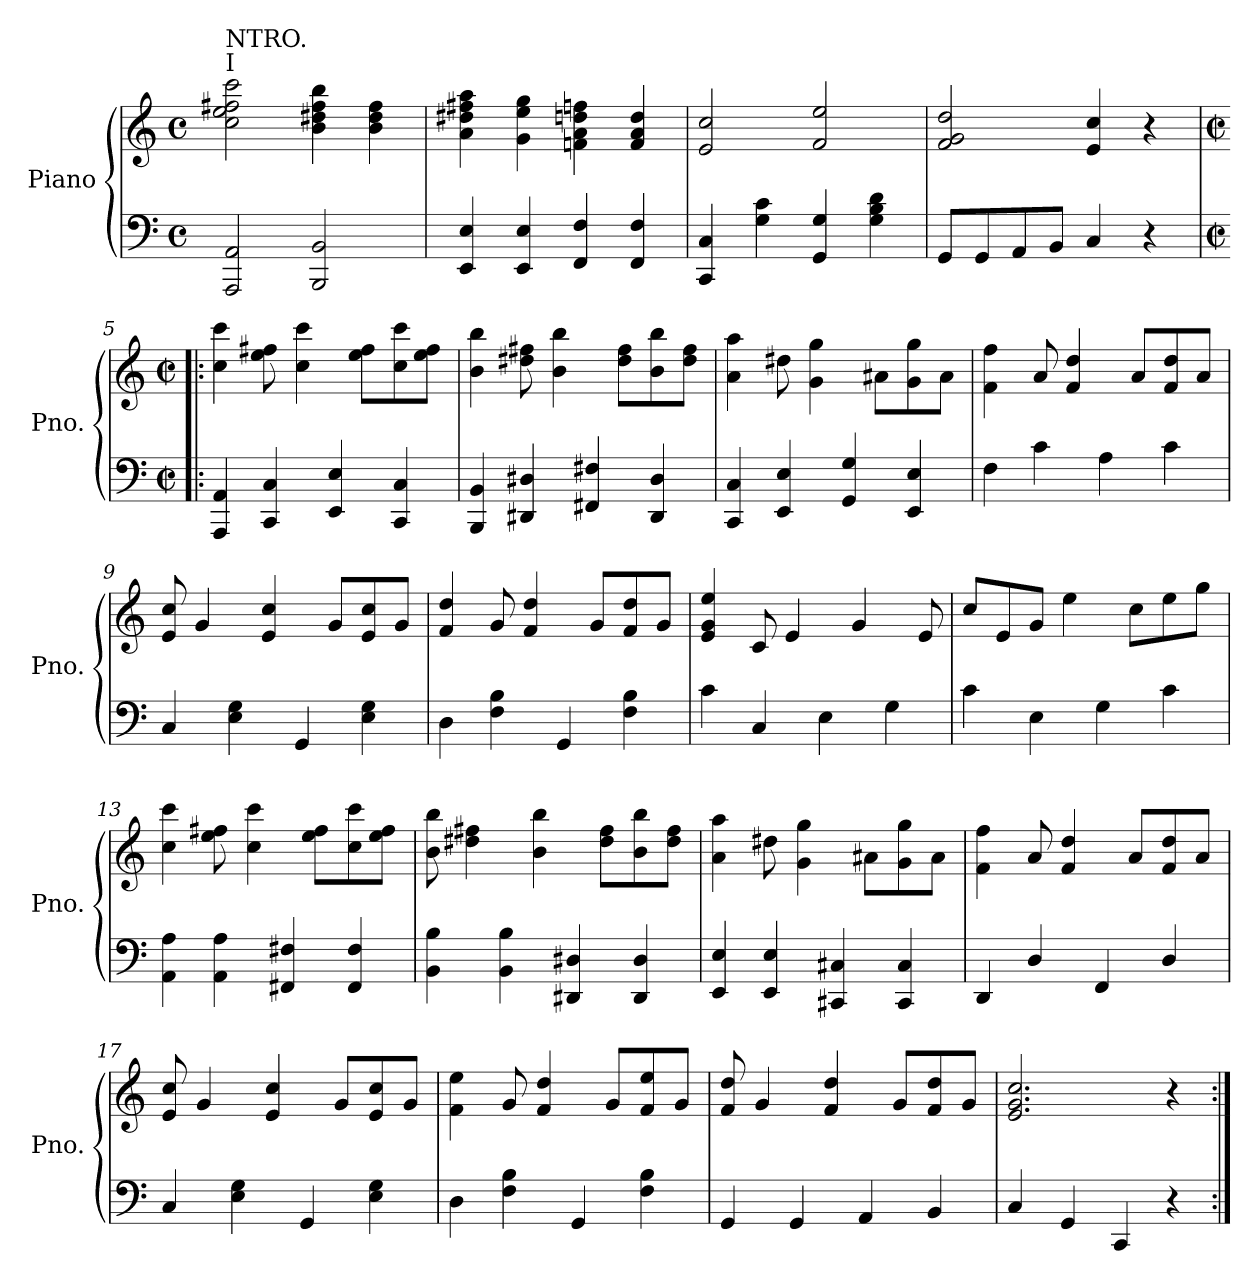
**kern	**kern
*part1	*part1
*staff2	*staff1
*I"Piano	*
*I'Pno.	*
*clefF4	*clefG2
*k[]	*k[]
*M4/4	*M4/4
*met(c)	*met(c)
=1	=1
!	!LO:TX:a:t=I
!	!LO:TX:a:t=NTRO.
2AAA/ 2AA/	2cc\ 2ee\ 2ff#X\ 2ccc\
2BBB/ 2BB/	4b\ 4dd#X\ 4ff#\ 4bb\
.	4b\ 4dd#\ 4ff#\
=2	=2
4EE/ 4E/	4a\ 4dd#X\ 4ff#X\ 4aa\
4EE/ 4E/	4g\ 4ee\ 4gg\
4FF/ 4F/	4fn\ 4a\ 4ddn\ 4ffn\
4FF/ 4F/	4f/ 4a/ 4dd/
=3	=3
4CC/ 4C/	2e/ 2cc/
4G\ 4c\	.
4GG/ 4G/	2f/ 2ee/
4G\ 4B\ 4d\	.
=4	=4
8GG/L	2f/ 2g/ 2dd/
8GG/	.
8AA/	.
8BB/J	.
4C/	4e/ 4cc/
4r	4r
!!LO:LB:g=z
=5!|:	=5!|:
*M2/2	*M2/2
*met(c|)	*met(c|)
4AAA/ 4AA/	4cc\ 4ccc\
4CC/ 4C/	8ee\ 8ff#X\
.	4cc\ 4ccc\
4EE/ 4E/	.
.	8ee\ 8ff#\L
4CC/ 4C/	8cc\ 8ccc\
.	8ee\ 8ff#\J
=6	=6
4BBB/ 4BB/	4b\ 4bb\
4DD#X/ 4D#X/	8dd#X\ 8ff#X\
.	4b\ 4bb\
4FF#X/ 4F#X/	.
.	8dd#\ 8ff#\L
4DD#/ 4D#/	8b\ 8bb\
.	8dd#\ 8ff#\J
=7	=7
4CC/ 4C/	4a\ 4aa\
4EE/ 4E/	8dd#X\
.	4g\ 4gg\
4GG/ 4G/	.
.	8a#X\L
4EE/ 4E/	8g\ 8gg\
.	8a#\J
=8	=8
4F\	4f\ 4ff\
4c\	8a/
.	4f/ 4dd/
4A\	.
.	8a/L
4c\	8f/ 8dd/
.	8a/J
!!LO:LB:g=z
=9	=9
4C/	8e/ 8cc/
.	4g/
4E\ 4G\	.
.	4e/ 4cc/
4GG/	.
.	8g/L
4E\ 4G\	8e/ 8cc/
.	8g/J
=10	=10
4D\	4f/ 4dd/
4F\ 4B\	8g/
.	4f/ 4dd/
4GG/	.
.	8g/L
4F\ 4B\	8f/ 8dd/
.	8g/J
=11	=11
4c\	4e/ 4g/ 4ee/
4C/	8c/
.	4e/
4E\	.
.	4g/
4G\	.
.	8e/
=12	=12
4c\	8cc/L
.	8e/
4E\	8g/J
.	4ee\
4G\	.
.	8cc\L
4c\	8ee\
.	8gg\J
!!LO:LB:g=z
=13	=13
4AA\ 4A\	4cc\ 4ccc\
4AA\ 4A\	8ee\ 8ff#X\
.	4cc\ 4ccc\
4FF#X/ 4F#X/	.
.	8ee\ 8ff#\L
4FF#/ 4F#/	8cc\ 8ccc\
.	8ee\ 8ff#\J
=14	=14
4BB\ 4B\	8b\ 8bb\
.	4dd#X\ 4ff#X\
4BB\ 4B\	.
.	4b\ 4bb\
4DD#X/ 4D#X/	.
.	8dd#\ 8ff#\L
4DD#/ 4D#/	8b\ 8bb\
.	8dd#\ 8ff#\J
=15	=15
4EE/ 4E/	4a\ 4aa\
4EE/ 4E/	8dd#X\
.	4g\ 4gg\
4CC#X/ 4C#X/	.
.	8a#X\L
4CC#/ 4C#/	8g\ 8gg\
.	8a#\J
=16	=16
4DD/	4f\ 4ff\
4D/	8a/
.	4f/ 4dd/
4FF/	.
.	8a/L
4D/	8f/ 8dd/
.	8a/J
!!LO:LB:g=z
=17	=17
4C/	8e/ 8cc/
.	4g/
4E\ 4G\	.
.	4e/ 4cc/
4GG/	.
.	8g/L
4E\ 4G\	8e/ 8cc/
.	8g/J
=18	=18
4D\	4f\ 4ee\
4F\ 4B\	8g/
.	4f/ 4dd/
4GG/	.
.	8g/L
4F\ 4B\	8f/ 8ee/
.	8g/J
=19	=19
4GG/	8f/ 8dd/
.	4g/
4GG/	.
.	4f/ 4dd/
4AA/	.
.	8g/L
4BB/	8f/ 8dd/
.	8g/J
=20	=20
4C/	2.e/ 2.g/ 2.cc/
4GG/	.
4CC/	.
4r	4r
=:|!	=:|!
*-	*-
